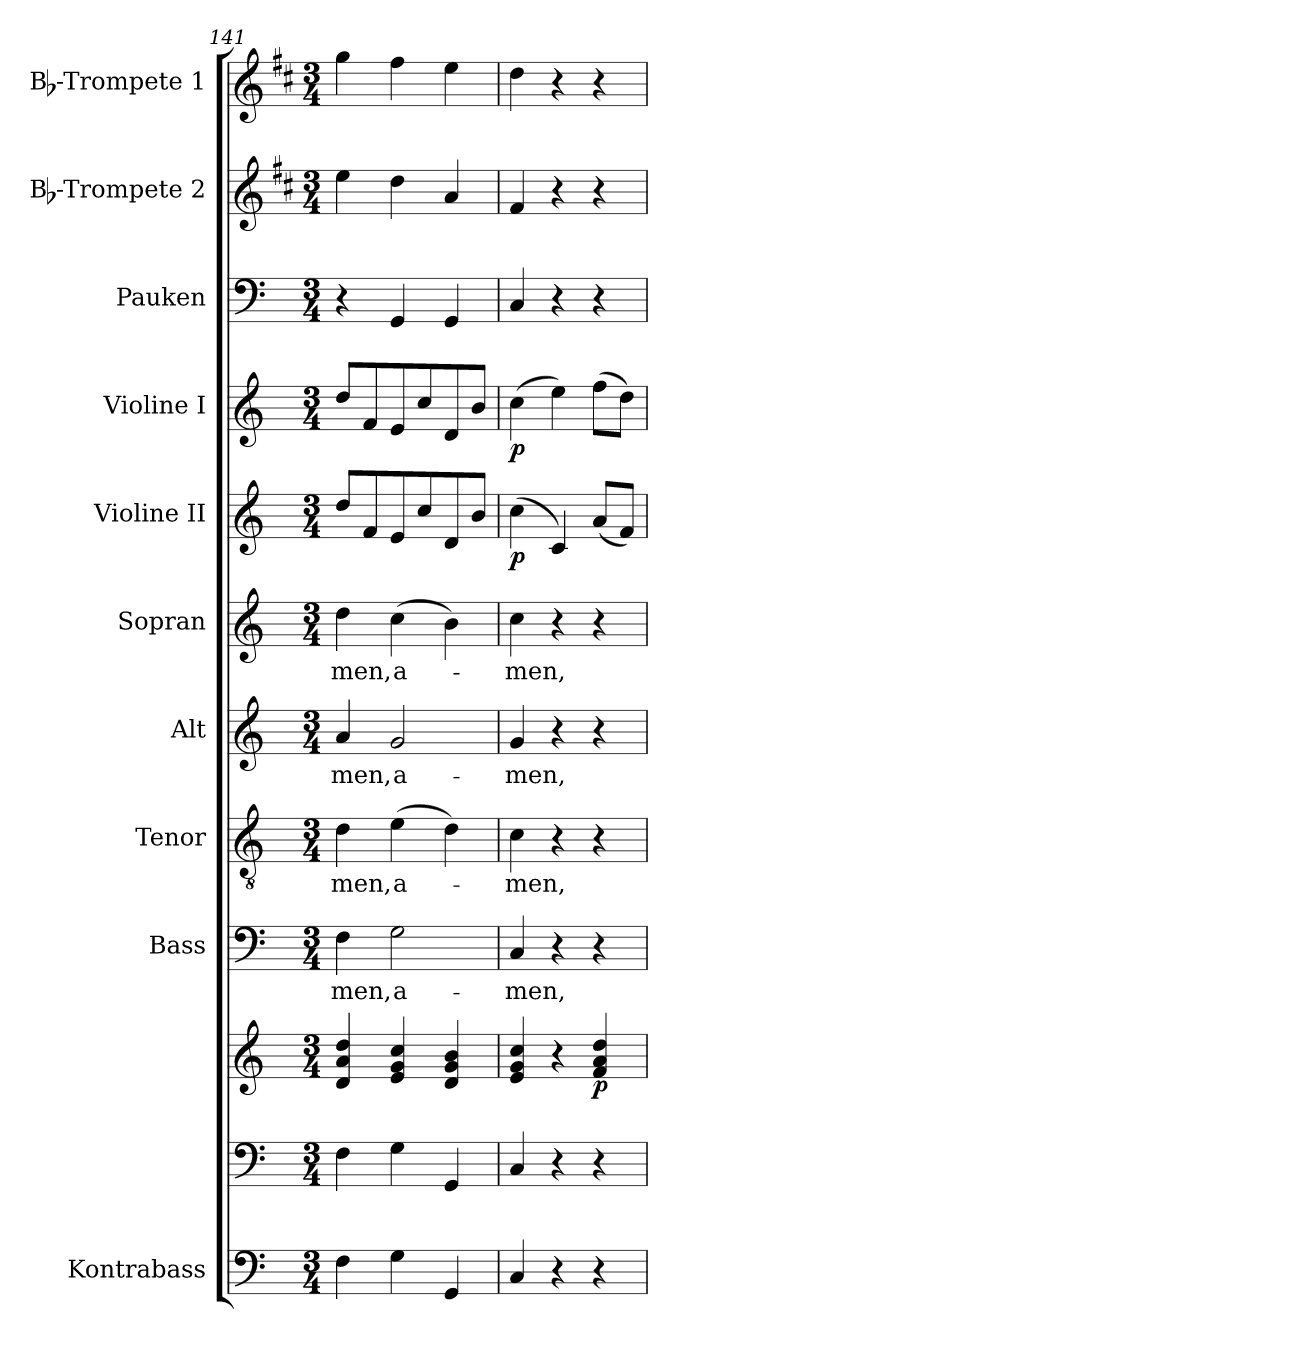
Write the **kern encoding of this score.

**kern	**kern	**kern	**dynam	**kern	**text	**kern	**text	**kern	**text	**kern	**text	**kern	**dynam	**kern	**dynam	**kern	**kern	**kern
*part11	*part10	*part10	*part10	*part9	*part9	*part8	*part8	*part7	*part7	*part6	*part6	*part5	*part5	*part4	*part4	*part3	*part2	*part1
*staff12	*staff11	*staff10	*staff10/11	*staff9	*staff9	*staff8	*staff8	*staff7	*staff7	*staff6	*staff6	*staff5	*staff5	*staff4	*staff4	*staff3	*staff2	*staff1
*I"Kontrabass	*	*	*	*I"Bass	*	*I"Tenor	*	*I"Alt	*	*I"Sopran	*	*I"Violine II	*	*I"Violine I	*	*I"Pauken	*I"Bb-Trompete 2	*I"Bb-Trompete 1
*I'Kb.	*	*	*	*I'B.	*	*I'T.	*	*I'A.	*	*I'S.	*	*I'Vl. II	*	*I'Vl. I	*	*I'Pk.	*I'Bb Trp. 2	*I'Bb Trp. 1
*clefF4	*clefF4	*clefG2	*	*clefF4	*	*clefGv2	*	*clefG2	*	*clefG2	*	*clefG2	*	*clefG2	*	*clefF4	*clefG2	*clefG2
*ITrd7c12	*	*	*	*	*	*	*	*	*	*	*	*	*	*	*	*	*ITrd1c2	*ITrd1c2
*k[]	*k[]	*k[]	*	*k[]	*	*k[]	*	*k[]	*	*k[]	*	*k[]	*	*k[]	*	*k[]	*k[]	*k[]
*C:	*C:	*C:	*	*C:	*	*C:	*	*C:	*	*C:	*	*C:	*	*C:	*	*C:	*C:	*C:
*M3/4	*M3/4	*M3/4	*	*M3/4	*	*M3/4	*	*M3/4	*	*M3/4	*	*M3/4	*	*M3/4	*	*M3/4	*M3/4	*M3/4
=141	=141	=141	=141	=141	=141	=141	=141	=141	=141	=141	=141	=141	=141	=141	=141	=141	=141	=141
!	!	!	!	!	!LO:LY:b	!	!LO:LY:b	!	!LO:LY:b	!	!LO:LY:b	!	!	!	!	!	!	!
4FF\	4F\	4d/ 4a/ 4dd/	.	4F\	-men,	4d\	-men,	4a/	-men,	4dd\	-men,	8dd/L	.	8dd/L	.	4r	4dd\	4ff\
.	.	.	.	.	.	.	.	.	.	.	.	8f/	.	8f/	.	.	.	.
!	!	!	!	!	!LO:LY:b	!	!LO:LY:b	!	!LO:LY:b	!	!LO:LY:b	!	!	!	!	!	!	!
4GG\	4G\	4e/ 4g/ 4cc/	.	2G\	a-	(>4e\	a-	2g/	a-	(>4cc\	a-	8e/	.	8e/	.	4GG/	4cc\	4ee\
.	.	.	.	.	.	.	.	.	.	.	.	8cc/	.	8cc/	.	.	.	.
4GGG/	4GG/	4d/ 4g/ 4b/	.	.	.	4d\)	.	.	.	4b\)	.	8d/	.	8d/	.	4GG/	4g/	4dd\
.	.	.	.	.	.	.	.	.	.	.	.	8b/J	.	8b/J	.	.	.	.
=142	=142	=142	=142	=142	=142	=142	=142	=142	=142	=142	=142	=142	=142	=142	=142	=142	=142	=142
!	!	!	!	!	!LO:LY:b	!	!LO:LY:b	!	!LO:LY:b	!	!LO:LY:b	!	!LO:DY:b	!	!LO:DY:b	!	!	!
4CC/	4C/	4e/ 4g/ 4cc/	.	4C/	-men,	4c\	-men,	4g/	-men,	4cc\	-men,	(>4cc\	p	(>4cc\	p	4C/	4e/	4cc\
4r	4r	4r	.	4r	.	4r	.	4r	.	4r	.	4c/)	.	4ee\)	.	4r	4r	4r
!	!	!	!LO:DY:b	!	!	!	!	!	!	!	!	!	!	!	!	!	!	!
4r	4r	4f/ 4a/ 4dd/	p	4r	.	4r	.	4r	.	4r	.	(<8a/L	.	(>8ff\L	.	4r	4r	4r
.	.	.	.	.	.	.	.	.	.	.	.	8f/J)	.	8dd\J)	.	.	.	.
=	=	=	=	=	=	=	=	=	=	=	=	=	=	=	=	=	=	=
*-	*-	*-	*-	*-	*-	*-	*-	*-	*-	*-	*-	*-	*-	*-	*-	*-	*-	*-
